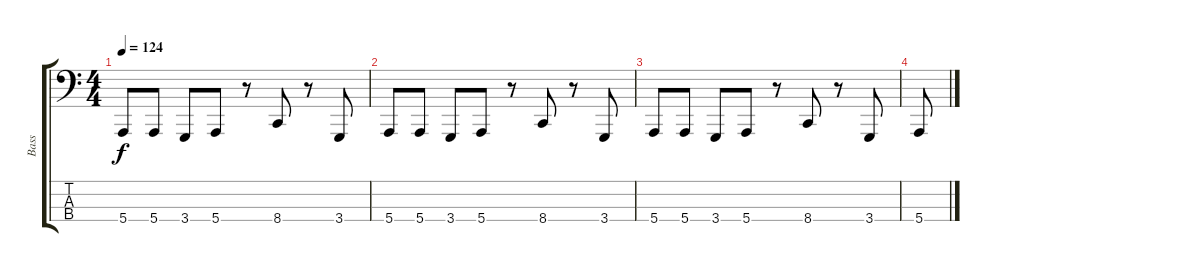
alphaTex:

\track ("Bass" "Bass") {instrument lead2sawtooth}
\staff {score tabs}
\tuning (G2 D2 A1 E1) {hide}
\ts (4 4)
\tempo 124
\clef f4
\ks c
5.4.8{dy f} 5.4.8 3.4.8 5.4.8 r.8 8.4.8 r.8 3.4.8 |
5.4.8 5.4.8 3.4.8 5.4.8 r.8 8.4.8 r.8 3.4.8 |
5.4.8 5.4.8 3.4.8 5.4.8 r.8 8.4.8 r.8 3.4.8 |
5.4.8
